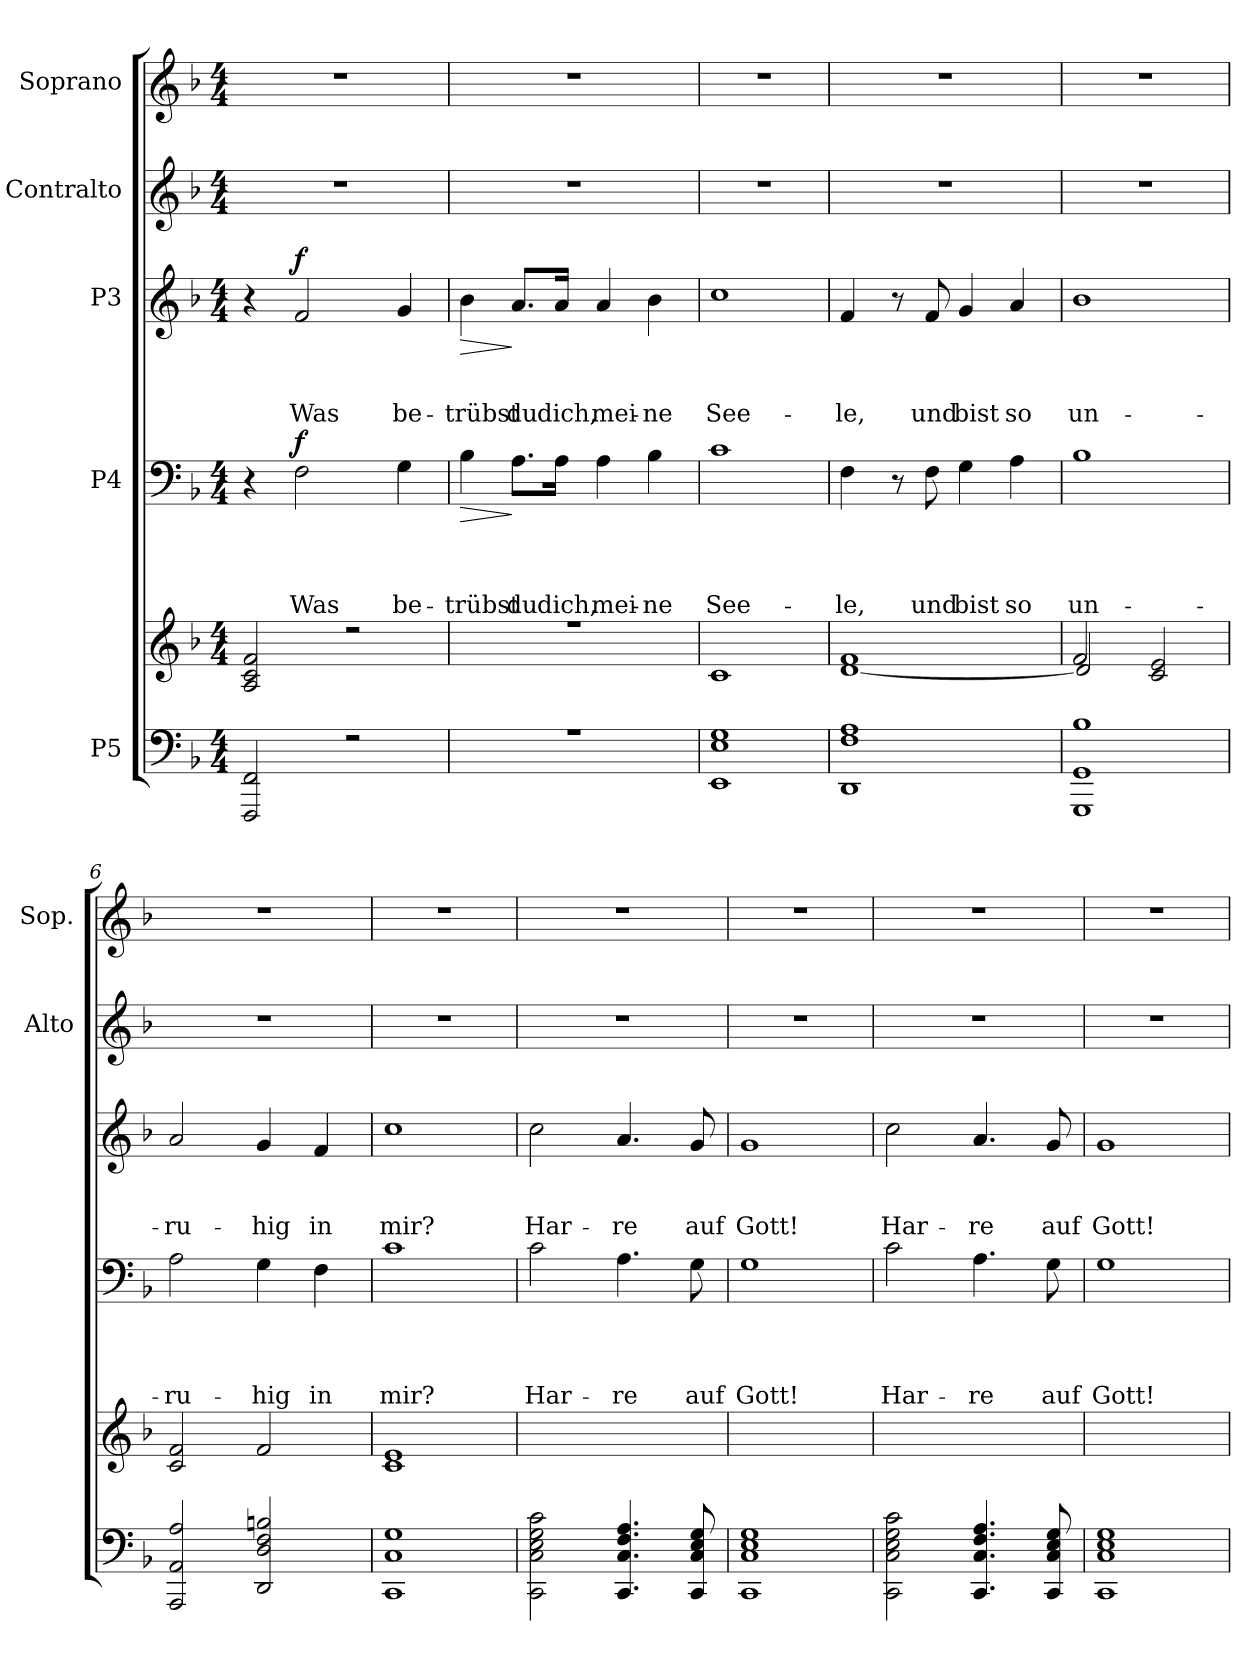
**kern	**kern	**kern	**text	**text	**text	**text	**dynam	**kern	**text	**text	**text	**dynam	**kern	**kern
*part5	*part5	*part4	*part4	*part4	*part4	*part4	*part4	*part3	*part3	*part3	*part3	*part3	*part2	*part1
*staff6	*staff5	*staff4	*staff4	*staff4	*staff4	*staff4	*staff4	*staff3	*staff3	*staff3	*staff3	*staff3	*staff2	*staff1
*I"P5	*	*I"P4	*	*	*	*	*	*I"P3	*	*	*	*	*I"Contralto	*I"Soprano
*	*	*	*	*	*	*	*	*	*	*	*	*	*I'Alto	*I'Sop.
*clefF4	*clefG2	*clefF4	*	*	*	*	*	*clefG2	*	*	*	*	*clefG2	*clefG2
*	*	*	*	*	*	*	*	*ITrd7c12	*	*	*	*	*	*
*k[b-]	*k[b-]	*k[b-]	*	*	*	*	*	*k[b-]	*	*	*	*	*k[b-]	*k[b-]
*F:	*F:	*F:	*	*	*	*	*	*F:	*	*	*	*	*F:	*F:
*M4/4	*M4/4	*M4/4	*	*	*	*	*	*M4/4	*	*	*	*	*M4/4	*M4/4
*MM116	*MM116	*MM116	*	*	*	*	*	*MM116	*	*	*	*	*MM116	*MM116
=1	=1	=1	=1	=1	=1	=1	=1	=1	=1	=1	=1	=1	=1	=1
*^	*^	*	*	*	*	*	*	*	*	*	*	*	*	*
2FFF/ 2FF/	1ryy	2A/ 2c/ 2f/	1ryy	4r	.	.	.	.	.	4r	.	.	.	.	1r	1r
!	!	!	!	!	!	!	!	!LO:LY:b	!LO:DY:a	!	!	!	!LO:LY:b	!LO:DY:a	!	!
.	.	.	.	2F\	.	.	.	Was	f	2F/	.	.	Was	f	.	.
2r	.	2r	.	.	.	.	.	.	.	.	.	.	.	.	.	.
!	!	!	!	!	!	!	!	!LO:LY:b	!	!	!	!	!LO:LY:b	!	!	!
.	.	.	.	4G\	.	.	.	be-	.	4G/	.	.	be-	.	.	.
=2	=2	=2	=2	=2	=2	=2	=2	=2	=2	=2	=2	=2	=2	=2	=2	=2
!	!	!	!	!	!	!	!	!LO:LY:b	!LO:HP:b	!	!	!	!LO:LY:b	!LO:HP:b	!	!
1r	1ryy	1r	1ryy	4B-\	.	.	.	-trübst	>	4B-\	.	.	-trübst	>	1r	1r
!	!	!	!	!	!	!	!	!LO:LY:b	!	!	!	!	!LO:LY:b	!	!	!
.	.	.	.	8.A\L	.	.	.	du	]	8.A/L	.	.	du	]	.	.
!	!	!	!	!	!	!	!	!LO:LY:b	!	!	!	!	!LO:LY:b	!	!	!
.	.	.	.	16A\Jk	.	.	.	dich,	.	16A/Jk	.	.	dich,	.	.	.
!	!	!	!	!	!	!	!	!LO:LY:b	!	!	!	!	!LO:LY:b	!	!	!
.	.	.	.	4A\	.	.	.	mei-	.	4A/	.	.	mei-	.	.	.
!	!	!	!	!	!	!	!	!LO:LY:b	!	!	!	!	!LO:LY:b	!	!	!
.	.	.	.	4B-\	.	.	.	-ne	.	4B-\	.	.	-ne	.	.	.
=3	=3	=3	=3	=3	=3	=3	=3	=3	=3	=3	=3	=3	=3	=3	=3	=3
!	!	!	!	!	!	!	!	!LO:LY:b	!	!	!	!	!LO:LY:b	!	!	!
1EE 1E 1G	1ryy	1c	1ryy	1c	.	.	.	See-	.	1c	.	.	See-	.	1r	1r
=4	=4	=4	=4	=4	=4	=4	=4	=4	=4	=4	=4	=4	=4	=4	=4	=4
!	!	!	!	!	!	!	!	!LO:LY:b	!	!	!	!	!LO:LY:b	!	!	!
1DD 1F 1A	1ryy	1f	[<1d	4F\	.	.	.	-le,	.	4F/	.	.	-le,	.	1r	1r
.	.	.	.	8r	.	.	.	.	.	8r	.	.	.	.	.	.
!	!	!	!	!	!	!	!	!LO:LY:b	!	!	!	!	!LO:LY:b	!	!	!
.	.	.	.	8F\	.	.	.	und	.	8F/	.	.	und	.	.	.
!	!	!	!	!	!	!	!	!LO:LY:b	!	!	!	!	!LO:LY:b	!	!	!
.	.	.	.	4G\	.	.	.	bist	.	4G/	.	.	bist	.	.	.
!	!	!	!	!	!	!	!	!LO:LY:b	!	!	!	!	!LO:LY:b	!	!	!
.	.	.	.	4A\	.	.	.	so	.	4A/	.	.	so	.	.	.
=5	=5	=5	=5	=5	=5	=5	=5	=5	=5	=5	=5	=5	=5	=5	=5	=5
!	!	!	!	!	!	!	!	!LO:LY:b	!	!	!	!	!LO:LY:b	!	!	!
1GGG 1GG 1B-	1ryy	2f/	2d/]	1B-	.	.	.	un-	.	1B-	.	.	un-	.	1r	1r
.	.	2c/ 2e/	2ryy	.	.	.	.	.	.	.	.	.	.	.	.	.
=6	=6	=6	=6	=6	=6	=6	=6	=6	=6	=6	=6	=6	=6	=6	=6	=6
!	!	!	!	!	!	!	!	!LO:LY:b	!	!	!	!	!LO:LY:b	!	!	!
2AAA/ 2AA/ 2A/	1ryy	2c/ 2f/	1ryy	2A\	.	.	.	-ru-	.	2A/	.	.	-ru-	.	1r	1r
!	!	!	!	!	!	!	!	!LO:LY:b	!	!	!	!	!LO:LY:b	!	!	!
2DD/ 2D/ 2F/ 2Bn/	.	2f/	.	4G\	.	.	.	-hig	.	4G/	.	.	-hig	.	.	.
!	!	!	!	!	!	!	!	!LO:LY:b	!	!	!	!	!LO:LY:b	!	!	!
.	.	.	.	4F\	.	.	.	in	.	4F/	.	.	in	.	.	.
=7	=7	=7	=7	=7	=7	=7	=7	=7	=7	=7	=7	=7	=7	=7	=7	=7
!	!	!	!	!	!	!	!	!LO:LY:b	!	!	!	!	!LO:LY:b	!	!	!
1CC 1C 1G	1ryy	1c 1e	1ryy	1c	.	.	.	mir?	.	1c	.	.	mir?	.	1r	1r
!!LO:LB:g=z
=8	=8	=8	=8	=8	=8	=8	=8	=8	=8	=8	=8	=8	=8	=8	=8	=8
!	!	!	!	!	!	!	!	!LO:LY:b	!	!	!	!	!LO:LY:b	!	!	!
2CC\ 2C\ 2E\ 2G\ 2c\	1ryy	1ryy	1ryy	2c\	.	.	.	Har-	.	2c\	.	.	Har-	.	1r	1r
!	!	!	!	!	!	!	!	!LO:LY:b	!	!	!	!	!LO:LY:b	!	!	!
4.CC/ 4.C/ 4.F/ 4.A/	.	.	.	4.A\	.	.	.	-re	.	4.A/	.	.	-re	.	.	.
!	!	!	!	!	!	!	!	!LO:LY:b	!	!	!	!	!LO:LY:b	!	!	!
8CC/ 8C/ 8E/ 8G/	.	.	.	8G\	.	.	.	auf	.	8G/	.	.	auf	.	.	.
=9	=9	=9	=9	=9	=9	=9	=9	=9	=9	=9	=9	=9	=9	=9	=9	=9
!	!	!	!	!	!	!	!	!LO:LY:b	!	!	!	!	!LO:LY:b	!	!	!
1CC 1C 1E 1G	1ryy	1ryy	1ryy	1G	.	.	.	Gott!	.	1G	.	.	Gott!	.	1r	1r
=10	=10	=10	=10	=10	=10	=10	=10	=10	=10	=10	=10	=10	=10	=10	=10	=10
!	!	!	!	!	!	!	!	!LO:LY:b	!	!	!	!	!LO:LY:b	!	!	!
2CC\ 2C\ 2E\ 2G\ 2c\	1ryy	1ryy	1ryy	2c\	.	.	.	Har-	.	2c\	.	.	Har-	.	1r	1r
!	!	!	!	!	!	!	!	!LO:LY:b	!	!	!	!	!LO:LY:b	!	!	!
4.CC/ 4.C/ 4.F/ 4.A/	.	.	.	4.A\	.	.	.	-re	.	4.A/	.	.	-re	.	.	.
!	!	!	!	!	!	!	!	!LO:LY:b	!	!	!	!	!LO:LY:b	!	!	!
8CC/ 8C/ 8E/ 8G/	.	.	.	8G\	.	.	.	auf	.	8G/	.	.	auf	.	.	.
=11	=11	=11	=11	=11	=11	=11	=11	=11	=11	=11	=11	=11	=11	=11	=11	=11
!	!	!	!	!	!	!	!	!LO:LY:b	!	!	!	!	!LO:LY:b	!	!	!
1CC 1C 1E 1G	1ryy	1ryy	1ryy	1G	.	.	.	Gott!	.	1G	.	.	Gott!	.	1r	1r
*v	*v	*	*	*	*	*	*	*	*	*	*	*	*	*	*	*
*	*v	*v	*	*	*	*	*	*	*	*	*	*	*	*	*
=	=	=	=	=	=	=	=	=	=	=	=	=	=	=
*-	*-	*-	*-	*-	*-	*-	*-	*-	*-	*-	*-	*-	*-	*-
